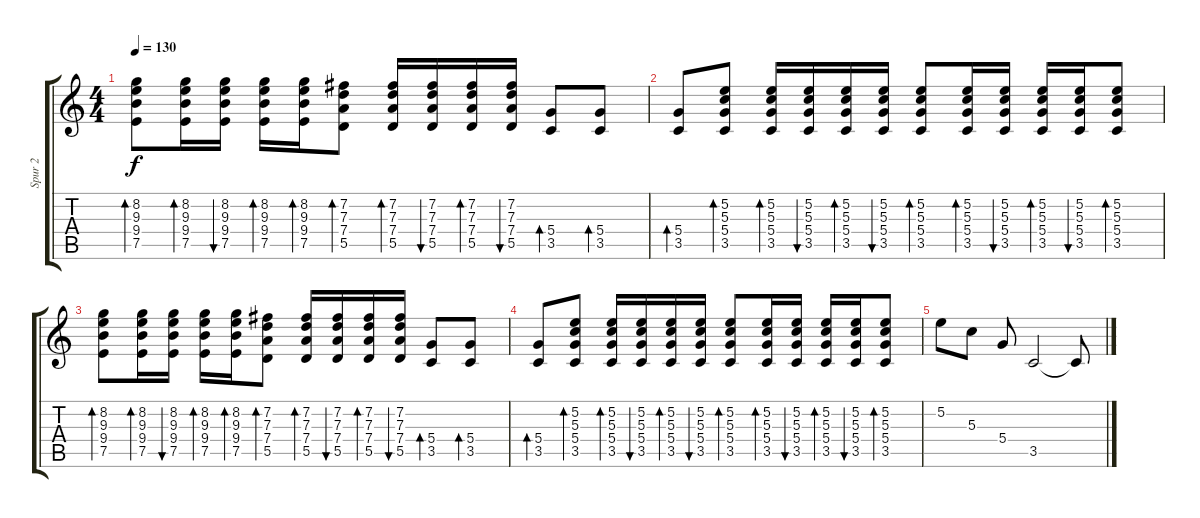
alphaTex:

\track ("Spur 2" "Spur 2") {instrument acousticguitarsteel}
\staff {score tabs}
\tuning (E4 B3 G3 D3 A2 E2) {hide}
\ts (4 4)
\tempo 130
\clef g2
\ks c
(8.2 9.3 9.4 7.5).8{bd 60 dy f} (8.2 9.3 9.4 7.5).16{bd 60} (8.2 9.3 9.4 7.5).16{bu 60} (8.2 9.3 9.4 7.5).16{bd 60} (8.2 9.3 9.4 7.5).16{bd 60} (7.2 7.3 7.4 5.5).8{bd 60} (7.2 7.3 7.4 5.5).16{bd 60} (7.2 7.3 7.4 5.5).16{bu 60} (7.2 7.3 7.4 5.5).16{bd 60} (7.2 7.3 7.4 5.5).16{bu 60} (5.4 3.5).8{bd 60} (5.4 3.5).8{bd 60} |
(5.4 3.5).8{bd 60} (5.2 5.3 5.4 3.5).8{bd 60} (5.2 5.3 5.4 3.5).16{bd 60} (5.2 5.3 5.4 3.5).16{bu 60} (5.2 5.3 5.4 3.5).16{bd 60} (5.2 5.3 5.4 3.5).16{bu 60} (5.2 5.3 5.4 3.5).8{bd 60} (5.2 5.3 5.4 3.5).16{bd 60} (5.2 5.3 5.4 3.5).16{bu 60} (5.2 5.3 5.4 3.5).16{bd 60} (5.2 5.3 5.4 3.5).16{bu 60} (5.2 5.3 5.4 3.5).8{bd 60} |
(8.2 9.3 9.4 7.5).8{bd 60} (8.2 9.3 9.4 7.5).16{bd 60} (8.2 9.3 9.4 7.5).16{bu 60} (8.2 9.3 9.4 7.5).16{bd 60} (8.2 9.3 9.4 7.5).16{bd 60} (7.2 7.3 7.4 5.5).8{bd 60} (7.2 7.3 7.4 5.5).16{bd 60} (7.2 7.3 7.4 5.5).16{bu 60} (7.2 7.3 7.4 5.5).16{bd 60} (7.2 7.3 7.4 5.5).16{bu 60} (5.4 3.5).8{bd 60} (5.4 3.5).8{bd 60} |
(5.4 3.5).8{bd 60} (5.2 5.3 5.4 3.5).8{bd 60} (5.2 5.3 5.4 3.5).16{bd 60} (5.2 5.3 5.4 3.5).16{bu 60} (5.2 5.3 5.4 3.5).16{bd 60} (5.2 5.3 5.4 3.5).16{bu 60} (5.2 5.3 5.4 3.5).8{bd 60} (5.2 5.3 5.4 3.5).16{bd 60} (5.2 5.3 5.4 3.5).16{bu 60} (5.2 5.3 5.4 3.5).16{bd 60} (5.2 5.3 5.4 3.5).16{bu 60} (5.2 5.3 5.4 3.5).8{bd 60} |
5.2.8 5.3.8 5.4.8 3.5.2 3.5{t}.8
